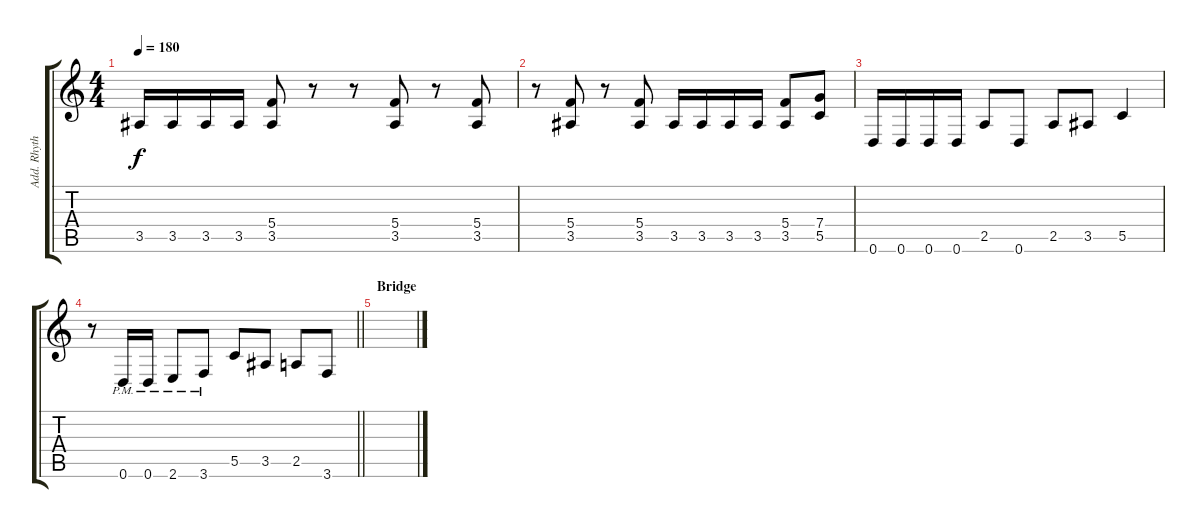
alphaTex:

\track ("Add. Rhythm Guitar" "Add. Rhyth") {instrument distortionguitar}
\staff {score tabs}
\tuning (D4 A3 F3 C3 G2 D2) {hide}
\ts (4 4)
\tempo 180
\clef g2
\ks c
3.5.16{dy f} 3.5.16 3.5.16 3.5.16 (5.4 3.5).8 r.8 r.8 (5.4 3.5).8 r.8 (5.4 3.5).8 |
r.8 (5.4 3.5).8 r.8 (5.4 3.5).8 3.5.16 3.5.16 3.5.16 3.5.16 (5.4 3.5).8 (7.4 5.5).8 |
0.6.16 0.6.16 0.6.16 0.6.16 2.5.8 0.6.8 2.5.8 3.5.8 5.5.4 |
\barLineRight lightlight
r.8 0.6{pm}.16 0.6{pm}.16 2.6{pm}.8 3.6{pm}.8 5.5.8 3.5.8 2.5.8 3.6.8 |
\section ("" "Bridge")
